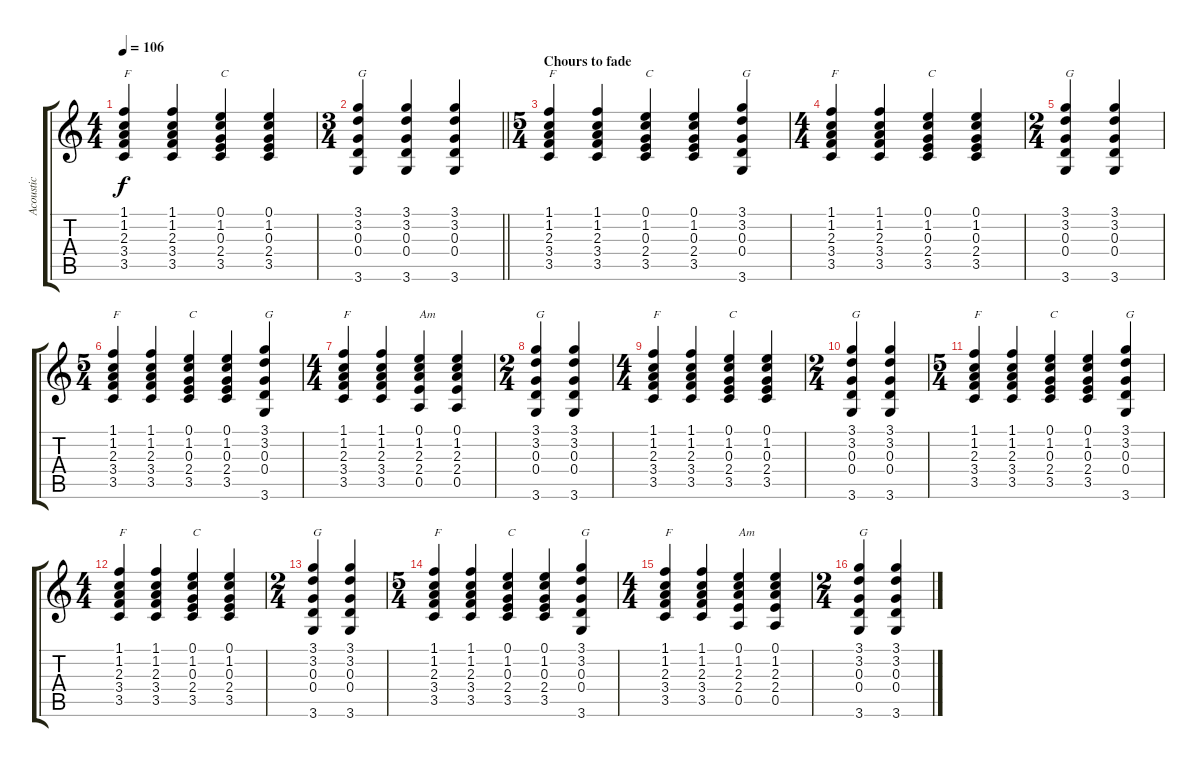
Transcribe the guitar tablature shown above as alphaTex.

\track ("Acoustic" "Acoustic") {instrument acousticguitarsteel}
\staff {score tabs}
\tuning (E4 B3 G3 D3 A2 E2) {hide}
\ts (4 4)
\tempo 106
\clef g2
\ks c
(1.1 1.2 2.3 3.4 3.5).4{txt "F" dy f} (1.1 1.2 2.3 3.4 3.5).4 (0.1 1.2 0.3 2.4 3.5).4{txt "C"} (0.1 1.2 0.3 2.4 3.5).4 |
\ts (3 4)
\barLineRight lightlight
(3.1 3.2 0.3 0.4 3.6).4{txt "G"} (3.1 3.2 0.3 0.4 3.6).4 (3.1 3.2 0.3 0.4 3.6).4 |
\ts (5 4)
\section ("" "Chours to fade")
(1.1 1.2 2.3 3.4 3.5).4{txt "F"} (1.1 1.2 2.3 3.4 3.5).4 (0.1 1.2 0.3 2.4 3.5).4{txt "C"} (0.1 1.2 0.3 2.4 3.5).4 (3.1 3.2 0.3 0.4 3.6).4{txt "G"} |
\ts (4 4)
(1.1 1.2 2.3 3.4 3.5).4{txt "F"} (1.1 1.2 2.3 3.4 3.5).4 (0.1 1.2 0.3 2.4 3.5).4{txt "C"} (0.1 1.2 0.3 2.4 3.5).4 |
\ts (2 4)
(3.1 3.2 0.3 0.4 3.6).4{txt "G"} (3.1 3.2 0.3 0.4 3.6).4 |
\ts (5 4)
(1.1 1.2 2.3 3.4 3.5).4{txt "F"} (1.1 1.2 2.3 3.4 3.5).4 (0.1 1.2 0.3 2.4 3.5).4{txt "C"} (0.1 1.2 0.3 2.4 3.5).4 (3.1 3.2 0.3 0.4 3.6).4{txt "G"} |
\ts (4 4)
(1.1 1.2 2.3 3.4 3.5).4{txt "F"} (1.1 1.2 2.3 3.4 3.5).4 (0.1 1.2 2.3 2.4 0.5).4{txt "Am"} (0.1 1.2 2.3 2.4 0.5).4 |
\ts (2 4)
(3.1 3.2 0.3 0.4 3.6).4{txt "G"} (3.1 3.2 0.3 0.4 3.6).4 |
\ts (4 4)
(1.1 1.2 2.3 3.4 3.5).4{txt "F"} (1.1 1.2 2.3 3.4 3.5).4 (0.1 1.2 0.3 2.4 3.5).4{txt "C"} (0.1 1.2 0.3 2.4 3.5).4 |
\ts (2 4)
(3.1 3.2 0.3 0.4 3.6).4{txt "G"} (3.1 3.2 0.3 0.4 3.6).4 |
\ts (5 4)
(1.1 1.2 2.3 3.4 3.5).4{txt "F"} (1.1 1.2 2.3 3.4 3.5).4 (0.1 1.2 0.3 2.4 3.5).4{txt "C"} (0.1 1.2 0.3 2.4 3.5).4 (3.1 3.2 0.3 0.4 3.6).4{txt "G"} |
\ts (4 4)
(1.1 1.2 2.3 3.4 3.5).4{txt "F"} (1.1 1.2 2.3 3.4 3.5).4 (0.1 1.2 0.3 2.4 3.5).4{txt "C"} (0.1 1.2 0.3 2.4 3.5).4 |
\ts (2 4)
(3.1 3.2 0.3 0.4 3.6).4{txt "G"} (3.1 3.2 0.3 0.4 3.6).4 |
\ts (5 4)
(1.1 1.2 2.3 3.4 3.5).4{txt "F"} (1.1 1.2 2.3 3.4 3.5).4 (0.1 1.2 0.3 2.4 3.5).4{txt "C"} (0.1 1.2 0.3 2.4 3.5).4 (3.1 3.2 0.3 0.4 3.6).4{txt "G"} |
\ts (4 4)
(1.1 1.2 2.3 3.4 3.5).4{txt "F"} (1.1 1.2 2.3 3.4 3.5).4 (0.1 1.2 2.3 2.4 0.5).4{txt "Am"} (0.1 1.2 2.3 2.4 0.5).4 |
\ts (2 4)
(3.1 3.2 0.3 0.4 3.6).4{txt "G"} (3.1 3.2 0.3 0.4 3.6).4
